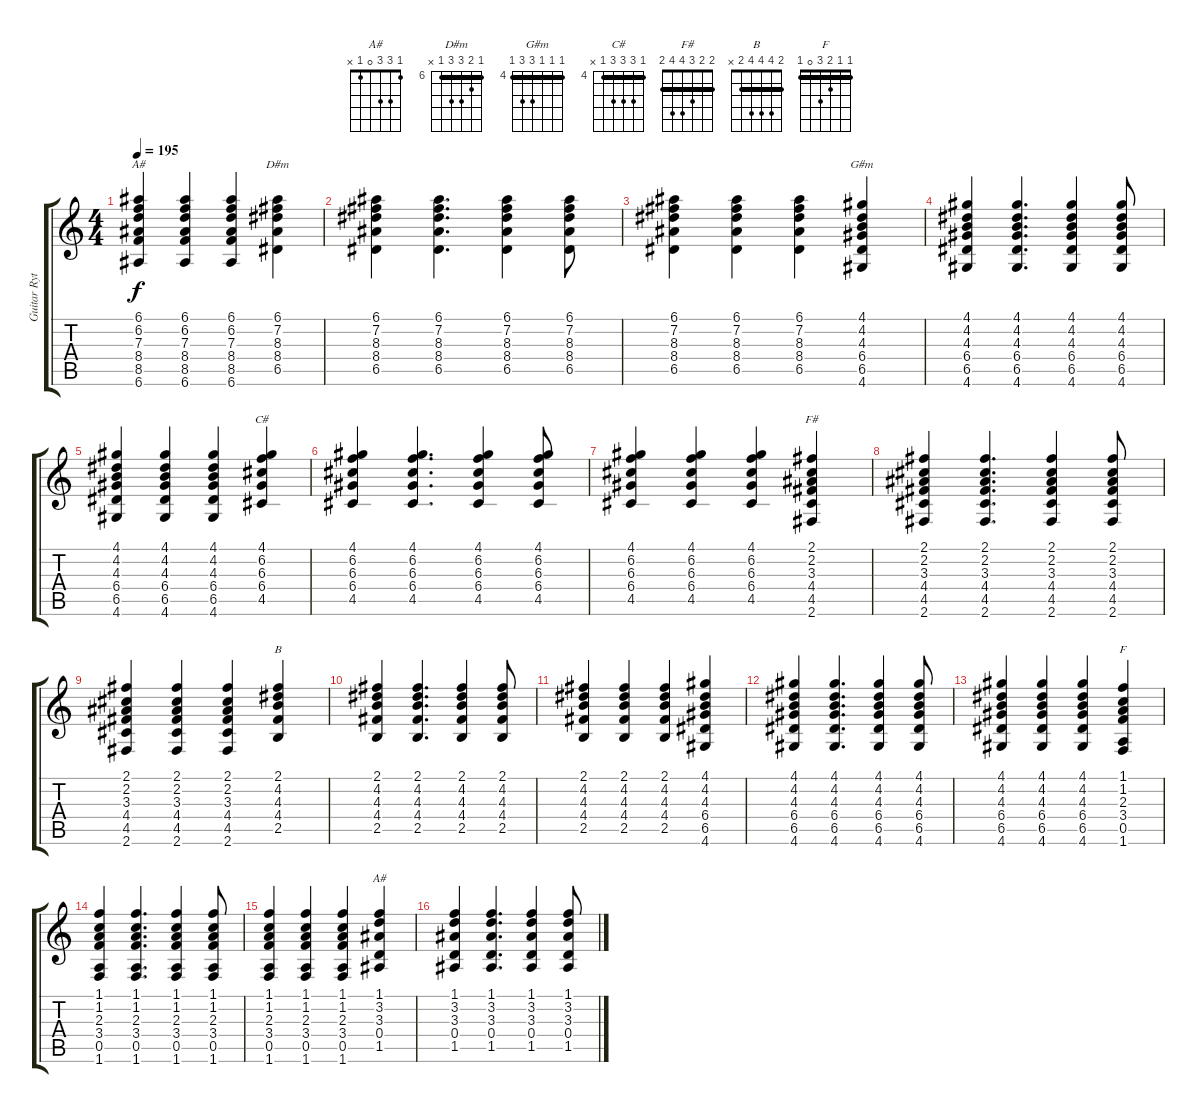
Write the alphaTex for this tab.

\track ("Guitar Rythm" "Guitar Ryt") {instrument acousticguitarnylon}
\staff {score tabs}
\tuning (E4 B3 G3 D3 A2 E2) {hide}
\chord ("A#" 6 6 7 8 8 6) {firstfret 6 barre 6}
\chord ("D#m" 6 7 8 8 6 x) {firstfret 6 barre 6}
\chord ("G#m" 4 4 4 6 6 4) {firstfret 4 barre 4}
\chord ("C#" 4 6 6 6 4 x) {firstfret 4 barre 4}
\chord ("F#" 2 2 3 4 4 2) {barre 2}
\chord ("B" 2 4 4 4 2 x) {barre 2}
\chord ("F" 1 1 2 3 0 1) {barre 1}
\chord ("A#" 1 3 3 0 1 x)
\ts (4 4)
\tempo 195
\clef g2
\ks c
(6.1 6.2 7.3 8.4 8.5 6.6).4{ch "A#" dy f} (6.1 6.2 7.3 8.4 8.5 6.6).4 (6.1 6.2 7.3 8.4 8.5 6.6).4 (6.1 7.2 8.3 8.4 6.5).4{ch "D#m"} |
(6.1 7.2 8.3 8.4 6.5).4 (6.1 7.2 8.3 8.4 6.5).4{d} (6.1 7.2 8.3 8.4 6.5).4 (6.1 7.2 8.3 8.4 6.5).8 |
(6.1 7.2 8.3 8.4 6.5).4 (6.1 7.2 8.3 8.4 6.5).4 (6.1 7.2 8.3 8.4 6.5).4 (4.1 4.2 4.3 6.4 6.5 4.6).4{ch "G#m"} |
(4.1 4.2 4.3 6.4 6.5 4.6).4 (4.1 4.2 4.3 6.4 6.5 4.6).4{d} (4.1 4.2 4.3 6.4 6.5 4.6).4 (4.1 4.2 4.3 6.4 6.5 4.6).8 |
(4.1 4.2 4.3 6.4 6.5 4.6).4 (4.1 4.2 4.3 6.4 6.5 4.6).4 (4.1 4.2 4.3 6.4 6.5 4.6).4 (4.1 6.2 6.3 6.4 4.5).4{ch "C#"} |
(4.1 6.2 6.3 6.4 4.5).4 (4.1 6.2 6.3 6.4 4.5).4{d} (4.1 6.2 6.3 6.4 4.5).4 (4.1 6.2 6.3 6.4 4.5).8 |
(4.1 6.2 6.3 6.4 4.5).4 (4.1 6.2 6.3 6.4 4.5).4 (4.1 6.2 6.3 6.4 4.5).4 (2.1 2.2 3.3 4.4 4.5 2.6).4{ch "F#"} |
(2.1 2.2 3.3 4.4 4.5 2.6).4 (2.1 2.2 3.3 4.4 4.5 2.6).4{d} (2.1 2.2 3.3 4.4 4.5 2.6).4 (2.1 2.2 3.3 4.4 4.5 2.6).8 |
(2.1 2.2 3.3 4.4 4.5 2.6).4 (2.1 2.2 3.3 4.4 4.5 2.6).4 (2.1 2.2 3.3 4.4 4.5 2.6).4 (2.1 4.2 4.3 4.4 2.5).4{ch "B"} |
(2.1 4.2 4.3 4.4 2.5).4 (2.1 4.2 4.3 4.4 2.5).4{d} (2.1 4.2 4.3 4.4 2.5).4 (2.1 4.2 4.3 4.4 2.5).8 |
(2.1 4.2 4.3 4.4 2.5).4 (2.1 4.2 4.3 4.4 2.5).4 (2.1 4.2 4.3 4.4 2.5).4 (4.1 4.2 4.3 6.4 6.5 4.6).4 |
(4.1 4.2 4.3 6.4 6.5 4.6).4 (4.1 4.2 4.3 6.4 6.5 4.6).4{d} (4.1 4.2 4.3 6.4 6.5 4.6).4 (4.1 4.2 4.3 6.4 6.5 4.6).8 |
(4.1 4.2 4.3 6.4 6.5 4.6).4 (4.1 4.2 4.3 6.4 6.5 4.6).4 (4.1 4.2 4.3 6.4 6.5 4.6).4 (1.1 1.2 2.3 3.4 0.5 1.6).4{ch "F"} |
(1.1 1.2 2.3 3.4 0.5 1.6).4 (1.1 1.2 2.3 3.4 0.5 1.6).4{d} (1.1 1.2 2.3 3.4 0.5 1.6).4 (1.1 1.2 2.3 3.4 0.5 1.6).8 |
(1.1 1.2 2.3 3.4 0.5 1.6).4 (1.1 1.2 2.3 3.4 0.5 1.6).4 (1.1 1.2 2.3 3.4 0.5 1.6).4 (1.1 3.2 3.3 0.4 1.5).4{ch "A#"} |
(1.1 3.2 3.3 0.4 1.5).4 (1.1 3.2 3.3 0.4 1.5).4{d} (1.1 3.2 3.3 0.4 1.5).4 (1.1 3.2 3.3 0.4 1.5).8
